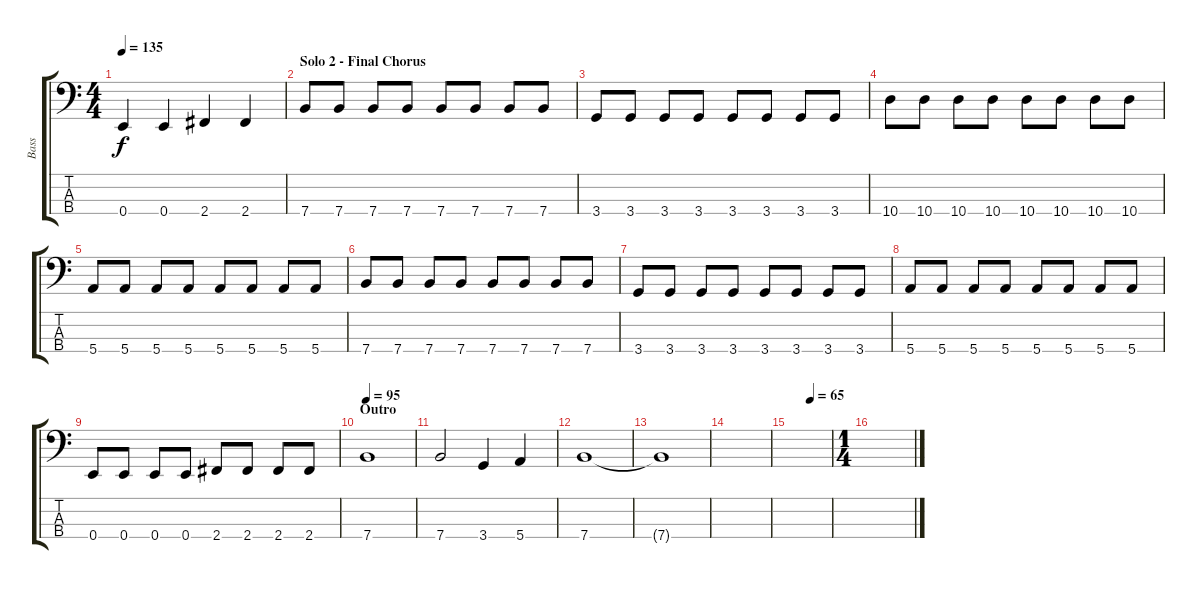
\track ("Bass" "Bass") {instrument electricbasspick}
\staff {score tabs}
\tuning (G2 D2 A1 E1) {hide}
\ts (4 4)
\tempo 135
\clef f4
\ks c
0.4.4{dy f} 0.4.4 2.4.4 2.4.4 |
\section ("" "Solo 2 - Final Chorus")
7.4.8 7.4.8 7.4.8 7.4.8 7.4.8 7.4.8 7.4.8 7.4.8 |
3.4.8 3.4.8 3.4.8 3.4.8 3.4.8 3.4.8 3.4.8 3.4.8 |
10.4.8 10.4.8 10.4.8 10.4.8 10.4.8 10.4.8 10.4.8 10.4.8 |
5.4.8 5.4.8 5.4.8 5.4.8 5.4.8 5.4.8 5.4.8 5.4.8 |
7.4.8 7.4.8 7.4.8 7.4.8 7.4.8 7.4.8 7.4.8 7.4.8 |
3.4.8 3.4.8 3.4.8 3.4.8 3.4.8 3.4.8 3.4.8 3.4.8 |
5.4.8 5.4.8 5.4.8 5.4.8 5.4.8 5.4.8 5.4.8 5.4.8 |
0.4.8 0.4.8 0.4.8 0.4.8 2.4.8 2.4.8 2.4.8 2.4.8 |
\section ("" "Outro")
\tempo 95
7.4.1{volume 2} |
7.4.2 3.4.4 5.4.4 |
7.4.1 |
7.4{t}.1 |
|
\tempo (65 0.5)
|
\ts (1 4)
